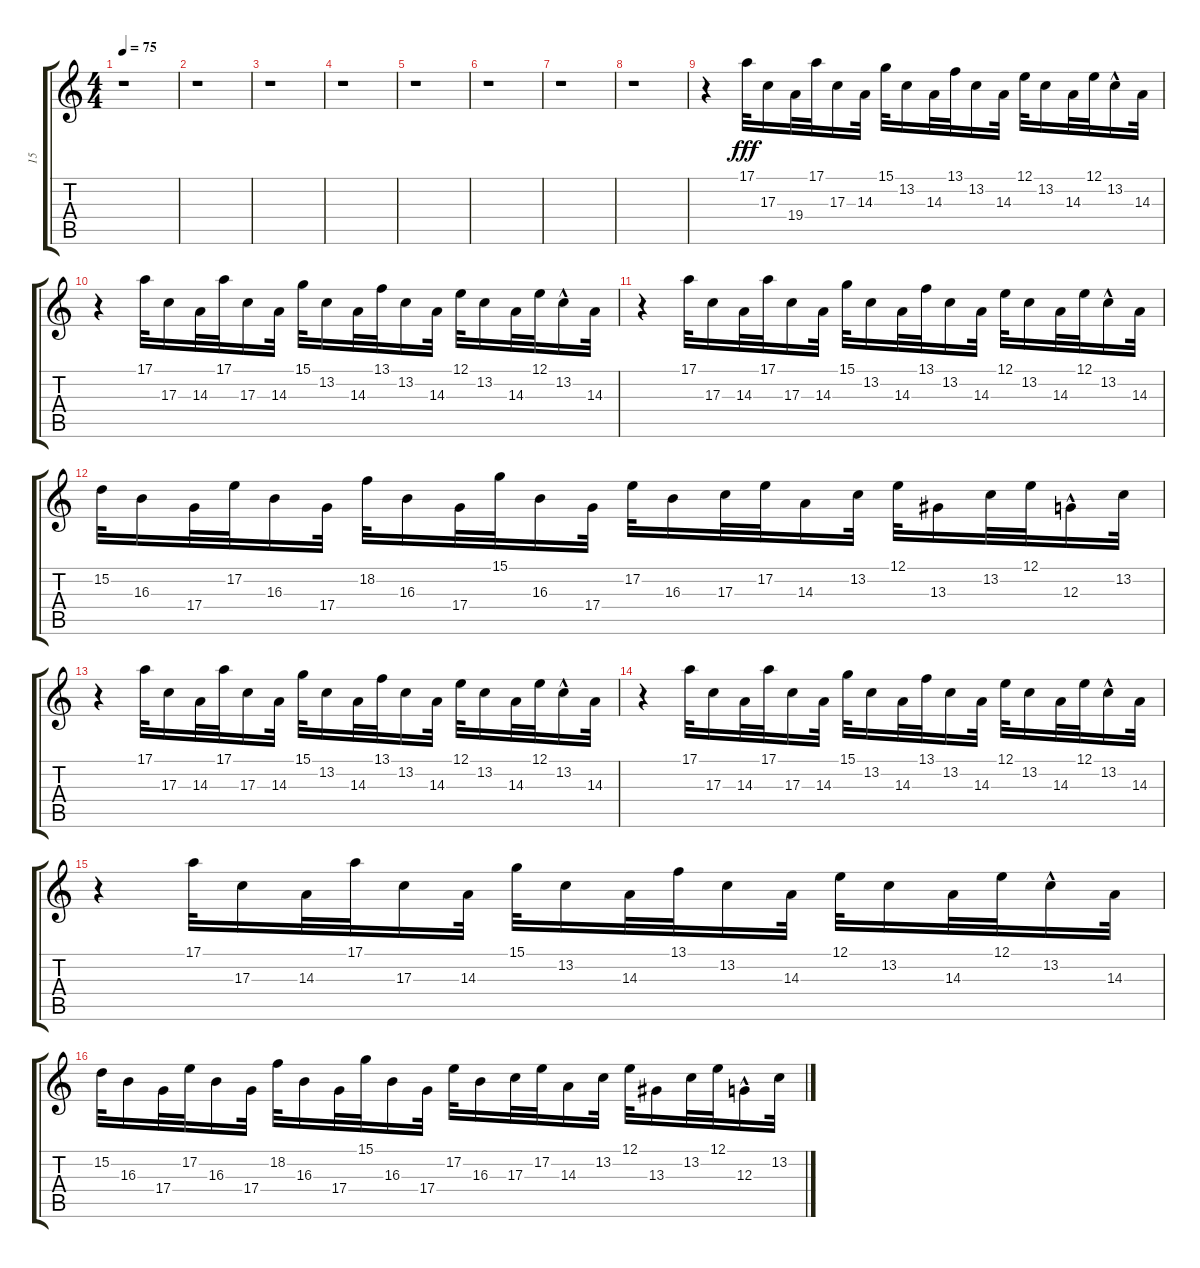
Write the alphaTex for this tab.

\track ("15" "15") {instrument pizzicatostrings}
\staff {score tabs}
\tuning (E4 B3 G3 D3 A2 E2) {hide}
\ts (4 4)
\tempo 75
\clef g2
\ks c
r.1{dy fff instrument pizzicatostrings} |
r.1 |
r.1 |
r.1 |
r.1 |
r.1 |
r.1 |
r.1 |
r.4 17.1.32 17.3.16 19.4.32 17.1.32 17.3.16 14.3.32 15.1.32 13.2.16 14.3.32 13.1.32 13.2.16 14.3.32 12.1.32 13.2.16 14.3.32 12.1.32 13.2{hac}.16 14.3.32 |
r.4 17.1.32 17.3.16 14.3.32 17.1.32 17.3.16 14.3.32 15.1.32 13.2.16 14.3.32 13.1.32 13.2.16 14.3.32 12.1.32 13.2.16 14.3.32 12.1.32 13.2{hac}.16 14.3.32 |
r.4 17.1.32 17.3.16 14.3.32 17.1.32 17.3.16 14.3.32 15.1.32 13.2.16 14.3.32 13.1.32 13.2.16 14.3.32 12.1.32 13.2.16 14.3.32 12.1.32 13.2{hac}.16 14.3.32 |
15.2.32 16.3.16 17.4.32 17.2.32 16.3.16 17.4.32 18.2.32 16.3.16 17.4.32 15.1.32 16.3.16 17.4.32 17.2.32 16.3.16 17.3.32 17.2.32 14.3.16 13.2.32 12.1.32 13.3.16 13.2.32 12.1.32 12.3{hac}.16 13.2.32 |
r.4 17.1.32 17.3.16 14.3.32 17.1.32 17.3.16 14.3.32 15.1.32 13.2.16 14.3.32 13.1.32 13.2.16 14.3.32 12.1.32 13.2.16 14.3.32 12.1.32 13.2{hac}.16 14.3.32 |
r.4 17.1.32 17.3.16 14.3.32 17.1.32 17.3.16 14.3.32 15.1.32 13.2.16 14.3.32 13.1.32 13.2.16 14.3.32 12.1.32 13.2.16 14.3.32 12.1.32 13.2{hac}.16 14.3.32 |
r.4 17.1.32 17.3.16 14.3.32 17.1.32 17.3.16 14.3.32 15.1.32 13.2.16 14.3.32 13.1.32 13.2.16 14.3.32 12.1.32 13.2.16 14.3.32 12.1.32 13.2{hac}.16 14.3.32 |
15.2.32 16.3.16 17.4.32 17.2.32 16.3.16 17.4.32 18.2.32 16.3.16 17.4.32 15.1.32 16.3.16 17.4.32 17.2.32 16.3.16 17.3.32 17.2.32 14.3.16 13.2.32 12.1.32 13.3.16 13.2.32 12.1.32 12.3{hac}.16 13.2.32
